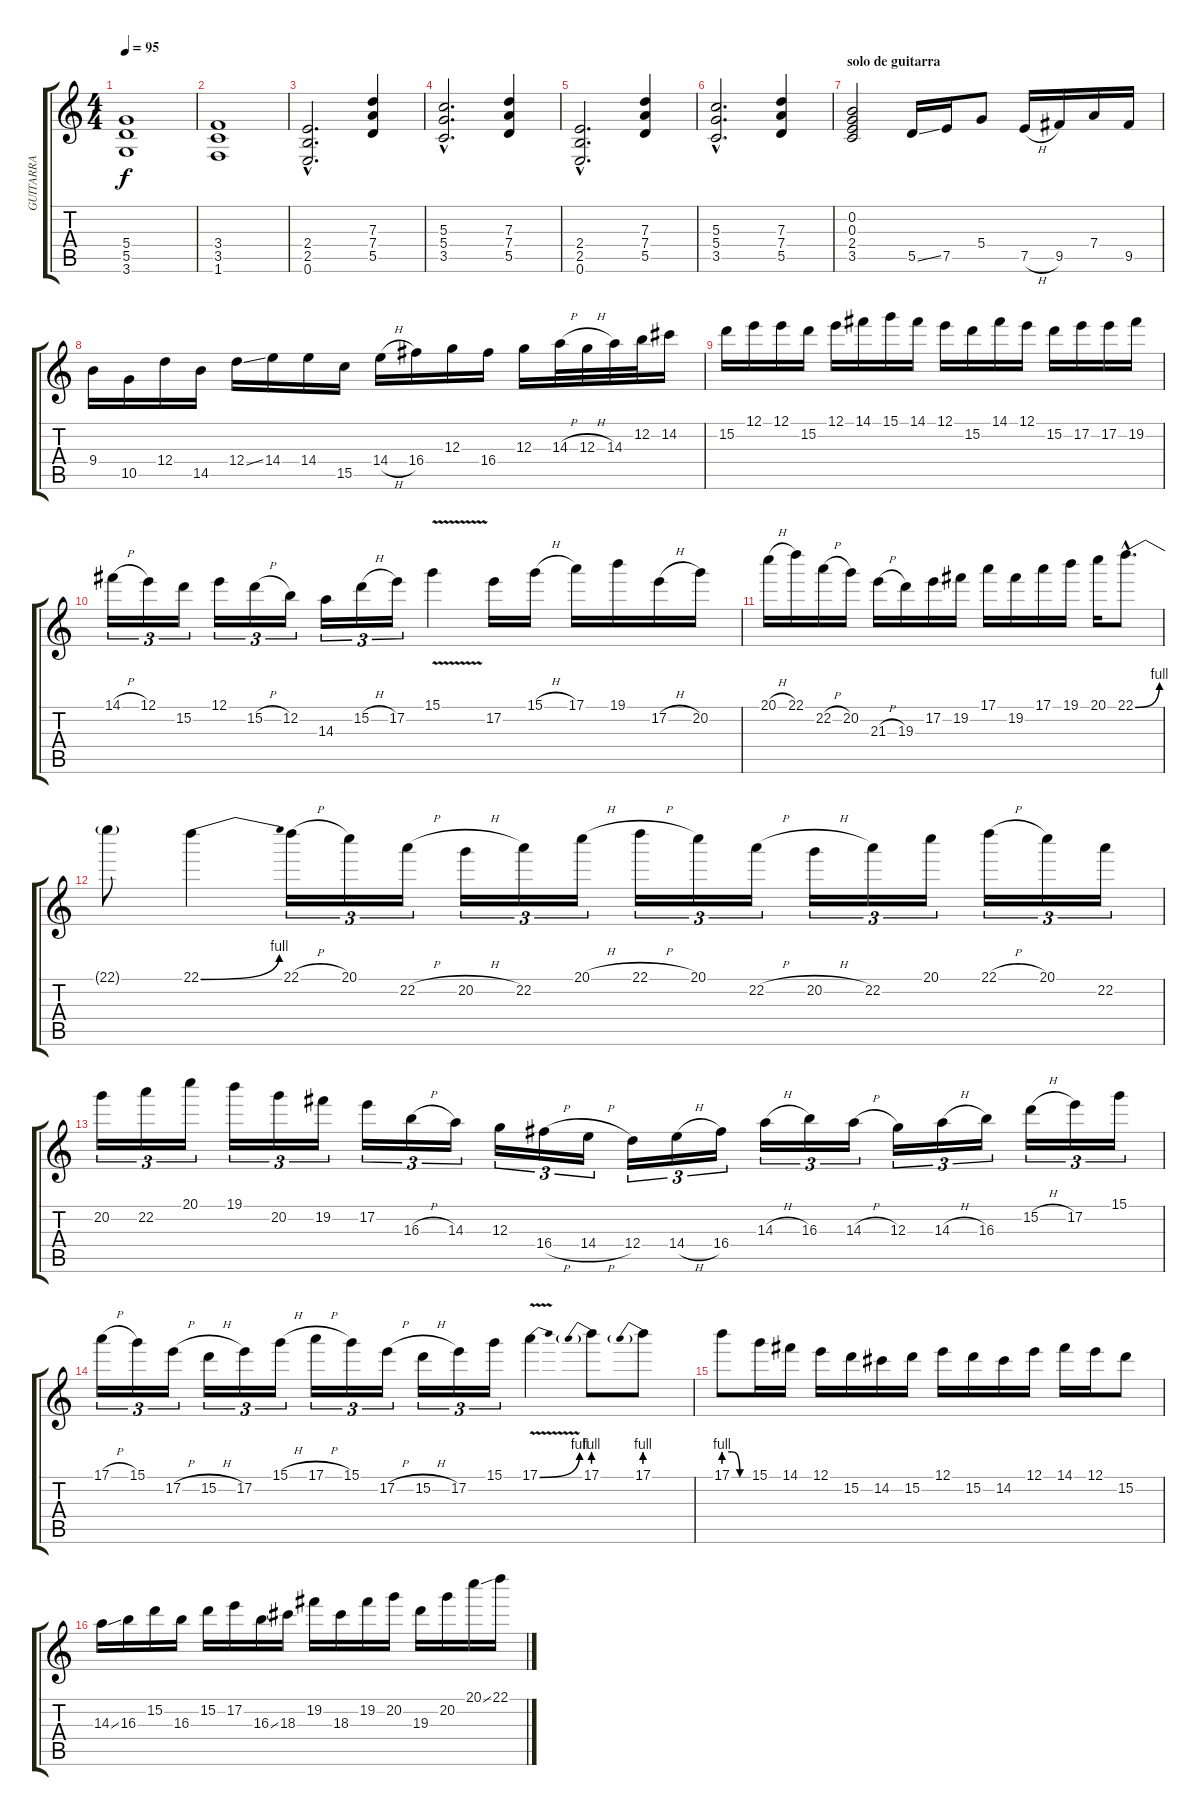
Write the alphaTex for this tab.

\track ("GUITARRA" "GUITARRA") {instrument electricguitarclean}
\staff {score tabs}
\tuning (E4 B3 G3 D3 A2 E2) {hide}
\ts (4 4)
\tempo 95
\clef g2
\ks c
(5.4 5.5 3.6).1{dy f} |
(3.4 3.5 1.6).1 |
(2.4{hac} 2.5{hac} 0.6{hac}).2{d} (7.3 7.4 5.5).4 |
(5.3{hac} 5.4{hac} 3.5{hac}).2{d} (7.3 7.4 5.5).4 |
(2.4{hac} 2.5{hac} 0.6{hac}).2{d} (7.3 7.4 5.5).4 |
(5.3{hac} 5.4{hac} 3.5{hac}).2{d} (7.3 7.4 5.5).4 |
\section ("" "solo de guitarra")
(0.2 0.3 2.4 3.5).2 5.5{ss}.16{volume 16 instrument distortionguitar} 7.5.16 5.4.8 7.5{h}.16 9.5.16 7.4.16 9.5.16 |
9.4.16 10.5.16 12.4.16 14.5.16 12.4{ss}.16 14.4.16 14.4.16 15.5.16 14.4{h}.16 16.4.16 12.3.16 16.4.16 12.3.16 14.3{h}.32 12.3{h}.32 14.3.32 12.2.32 14.2.16 |
15.2.16 12.1.16 12.1.16 15.2.16 12.1.16 14.1.16 15.1.16 14.1.16 12.1.16 15.2.16 14.1.16 12.1.16 15.2.16 17.2.16 17.2.16 19.2.16 |
14.1{h}.16{tu (3 2)} 12.1.16{tu (3 2)} 15.2.16{tu (3 2)} 12.1.16{tu (3 2)} 15.2{h}.16{tu (3 2)} 12.2.16{tu (3 2)} 14.3.16{tu (3 2)} 15.2{h}.16{tu (3 2)} 17.2.16{tu (3 2)} 15.1{v}.4 17.2.16 15.1{h}.16 17.1.16 19.1.16 17.2{h}.16 20.2.16 |
20.1{h}.16 22.1.16 22.2{h}.16 20.2.16 21.3{h}.16 19.3.16 17.2.16 19.2.16 17.1.16 19.2.16 17.1.16 19.1.16 20.1.16 22.1{be (bend 0 0 60 4) hac}.8{d} |
22.1{t}.8 22.1{be (bend 0 0 60 4)}.4 22.1{h}.16{tu (3 2)} 20.1.16{tu (3 2)} 22.2{h}.16{tu (3 2)} 20.2{h}.16{tu (3 2)} 22.2.16{tu (3 2)} 20.1{h}.16{tu (3 2)} 22.1{h}.16{tu (3 2)} 20.1.16{tu (3 2)} 22.2{h}.16{tu (3 2)} 20.2{h}.16{tu (3 2)} 22.2.16{tu (3 2)} 20.1.16{tu (3 2)} 22.1{h}.16{tu (3 2)} 20.1.16{tu (3 2)} 22.2.16{tu (3 2)} |
20.2.16{tu (3 2)} 22.2.16{tu (3 2)} 20.1.16{tu (3 2)} 19.1.16{tu (3 2)} 20.2.16{tu (3 2)} 19.2.16{tu (3 2)} 17.2.16{tu (3 2)} 16.3{h}.16{tu (3 2)} 14.3.16{tu (3 2)} 12.3.16{tu (3 2)} 16.4{h}.16{tu (3 2)} 14.4{h}.16{tu (3 2)} 12.4.16{tu (3 2)} 14.4{h}.16{tu (3 2)} 16.4.16{tu (3 2)} 14.3{h}.16{tu (3 2)} 16.3.16{tu (3 2)} 14.3{h}.16{tu (3 2)} 12.3.16{tu (3 2)} 14.3{h}.16{tu (3 2)} 16.3.16{tu (3 2)} 15.2{h}.16{tu (3 2)} 17.2.16{tu (3 2)} 15.1.16{tu (3 2)} |
17.1{h}.16{tu (3 2)} 15.1.16{tu (3 2)} 17.2{h}.16{tu (3 2)} 15.2{h}.16{tu (3 2)} 17.2.16{tu (3 2)} 15.1{h}.16{tu (3 2)} 17.1{h}.16{tu (3 2)} 15.1.16{tu (3 2)} 17.2{h}.16{tu (3 2)} 15.2{h}.16{tu (3 2)} 17.2.16{tu (3 2)} 15.1.16{tu (3 2)} 17.1{be (bend 0 0 60 4) v}.4 17.1{be (prebend 0 4 60 4)}.8 17.1{be (prebend 0 4 60 4)}.8 |
17.1{be (custom 0 4 20 4 40 0 60 0)}.8 15.1.16 14.1.16 12.1.16 15.2.16 14.2.16 15.2.16 12.1.16 15.2.16 14.2.16 12.1.16 14.1.16 12.1.16 15.2.8 |
14.3{ss}.16 16.3.16 15.2.16 16.3.16 15.2.16 17.2.16 16.3{ss}.16 18.3.16 19.2.16 18.3.16 19.2.16 20.2.16 19.3.16 20.2.16 20.1{ss}.16 22.1.16
